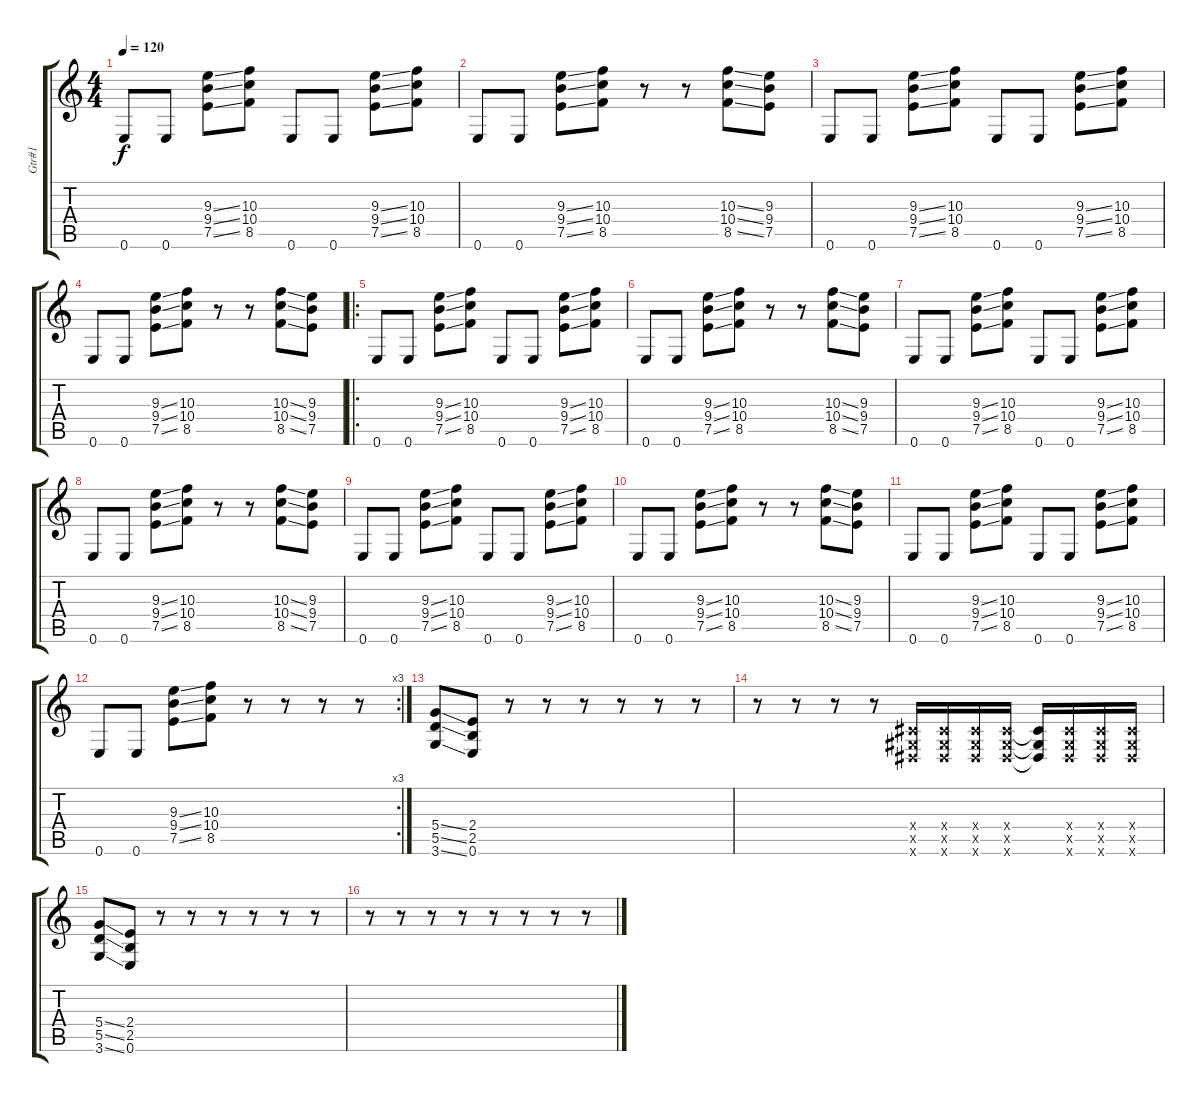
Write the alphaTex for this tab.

\track ("Gtr#1" "Gtr#1") {instrument distortionguitar}
\staff {score tabs}
\tuning (E4 B3 G3 D3 A2 E2) {hide}
\ts (4 4)
\tempo 120
\clef g2
\ks c
0.6.8{dy f} 0.6.8 (9.3{ss} 9.4{ss} 7.5{ss}).8 (10.3 10.4 8.5).8 0.6.8 0.6.8 (9.3{ss} 9.4{ss} 7.5{ss}).8 (10.3 10.4 8.5).8 |
0.6.8 0.6.8 (9.3{ss} 9.4{ss} 7.5{ss}).8 (10.3 10.4 8.5).8 r.8 r.8 (10.3{ss} 10.4{ss} 8.5{ss}).8 (9.3 9.4 7.5).8 |
0.6.8 0.6.8 (9.3{ss} 9.4{ss} 7.5{ss}).8 (10.3 10.4 8.5).8 0.6.8 0.6.8 (9.3{ss} 9.4{ss} 7.5{ss}).8 (10.3 10.4 8.5).8 |
0.6.8 0.6.8 (9.3{ss} 9.4{ss} 7.5{ss}).8 (10.3 10.4 8.5).8 r.8 r.8 (10.3{ss} 10.4{ss} 8.5{ss}).8 (9.3 9.4 7.5).8 |
\ro
0.6.8 0.6.8 (9.3{ss} 9.4{ss} 7.5{ss}).8 (10.3 10.4 8.5).8 0.6.8 0.6.8 (9.3{ss} 9.4{ss} 7.5{ss}).8 (10.3 10.4 8.5).8 |
0.6.8 0.6.8 (9.3{ss} 9.4{ss} 7.5{ss}).8 (10.3 10.4 8.5).8 r.8 r.8 (10.3{ss} 10.4{ss} 8.5{ss}).8 (9.3 9.4 7.5).8 |
0.6.8 0.6.8 (9.3{ss} 9.4{ss} 7.5{ss}).8 (10.3 10.4 8.5).8 0.6.8 0.6.8 (9.3{ss} 9.4{ss} 7.5{ss}).8 (10.3 10.4 8.5).8 |
0.6.8 0.6.8 (9.3{ss} 9.4{ss} 7.5{ss}).8 (10.3 10.4 8.5).8 r.8 r.8 (10.3{ss} 10.4{ss} 8.5{ss}).8 (9.3 9.4 7.5).8 |
0.6.8 0.6.8 (9.3{ss} 9.4{ss} 7.5{ss}).8 (10.3 10.4 8.5).8 0.6.8 0.6.8 (9.3{ss} 9.4{ss} 7.5{ss}).8 (10.3 10.4 8.5).8 |
0.6.8 0.6.8 (9.3{ss} 9.4{ss} 7.5{ss}).8 (10.3 10.4 8.5).8 r.8 r.8 (10.3{ss} 10.4{ss} 8.5{ss}).8 (9.3 9.4 7.5).8 |
0.6.8 0.6.8 (9.3{ss} 9.4{ss} 7.5{ss}).8 (10.3 10.4 8.5).8 0.6.8 0.6.8 (9.3{ss} 9.4{ss} 7.5{ss}).8 (10.3 10.4 8.5).8 |
\rc 3
0.6.8 0.6.8 (9.3{ss} 9.4{ss} 7.5{ss}).8 (10.3 10.4 8.5).8 r.8 r.8 r.8 r.8 |
(5.4{ss} 5.5{ss} 3.6{ss}).8 (2.4 2.5 0.6).8 r.8 r.8 r.8 r.8 r.8 r.8 |
r.8 r.8 r.8 r.8 (-1.4{x} -1.5{x} -1.6{x}).16 (-1.4{x} -1.5{x} -1.6{x}).16 (-1.4{x} -1.5{x} -1.6{x}).16 (-1.4{x} -1.5{x} -1.6{x}).16 (-1.4{t} -1.5{t} -1.6{t}).16 (-1.4{x} -1.5{x} -1.6{x}).16 (-1.4{x} -1.5{x} -1.6{x}).16 (-1.4{x} -1.5{x} -1.6{x}).16 |
(5.4{ss} 5.5{ss} 3.6{ss}).8 (2.4 2.5 0.6).8 r.8 r.8 r.8 r.8 r.8 r.8 |
r.8 r.8 r.8 r.8 r.8 r.8 r.8 r.8
